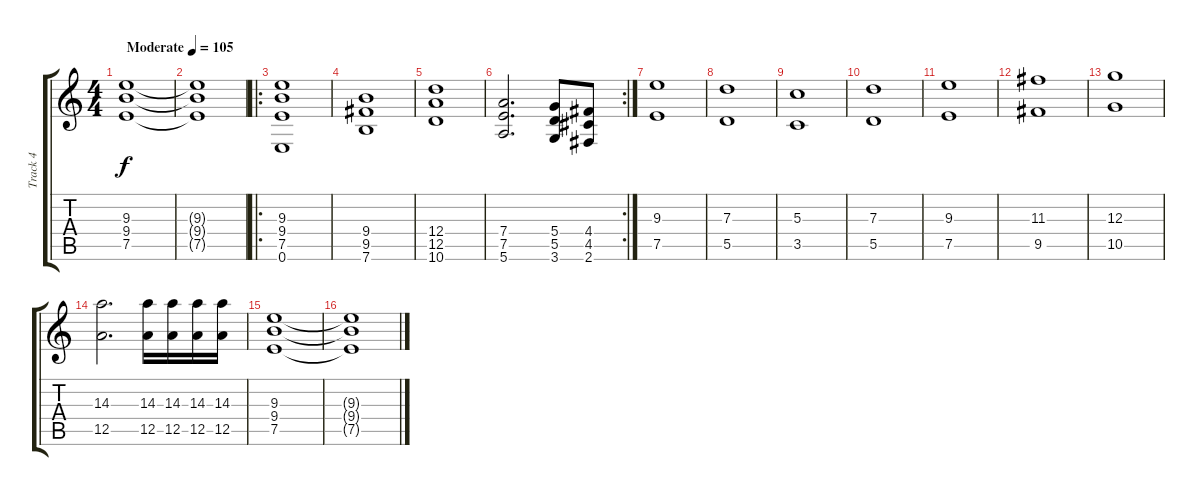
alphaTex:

\track ("Track 4" "Track 4") {instrument overdrivenguitar}
\staff {score tabs}
\tuning (E4 B3 G3 D3 A2 E2) {hide}
\ts (4 4)
\tempo (105 "Moderate")
\clef g2
\ks c
(9.3 9.4 7.5).1{dy f instrument overdrivenguitar} |
(9.3{t} 9.4{t} 7.5{t}).1 |
\ro
(9.3 9.4 7.5 0.6).1 |
(9.4 9.5 7.6).1 |
(12.4 12.5 10.6).1 |
\rc 2
(7.4 7.5 5.6).2{d} (5.4 5.5 3.6).8 (4.4 4.5 2.6).8 |
(9.3 7.5).1 |
(7.3 5.5).1 |
(5.3 3.5).1 |
(7.3 5.5).1 |
(9.3 7.5).1 |
(11.3 9.5).1 |
(12.3 10.5).1 |
(14.3 12.5).2{d} (14.3 12.5).16 (14.3 12.5).16 (14.3 12.5).16 (14.3 12.5).16 |
(9.3 9.4 7.5).1 |
(9.3{t} 9.4{t} 7.5{t}).1
